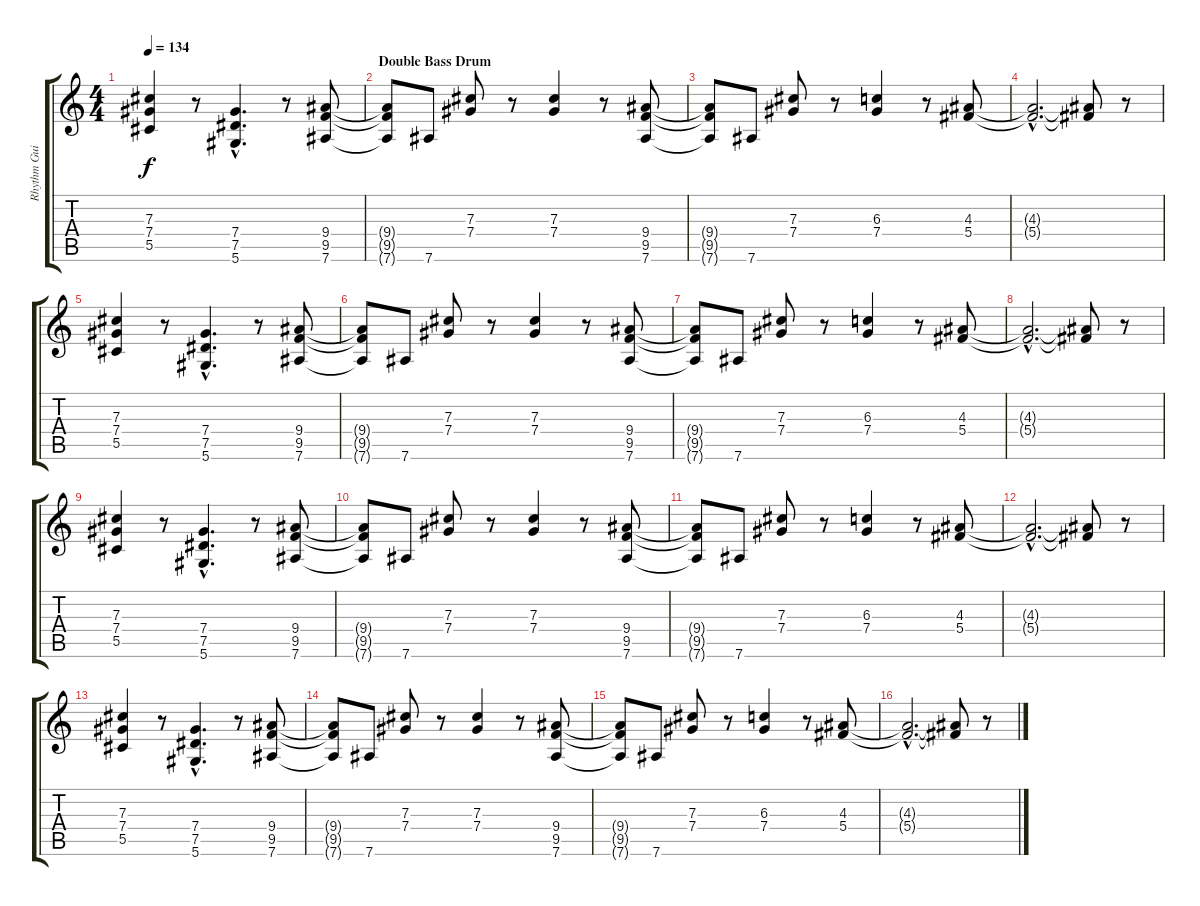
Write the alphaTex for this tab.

\track ("Rhythm Guitar" "Rhythm Gui") {instrument distortionguitar}
\staff {score tabs}
\tuning (Eb4 Bb3 Gb3 Db3 Ab2 Eb2) {hide}
\ts (4 4)
\tempo 134
\clef g2
\ks c
(7.3 7.4 5.5).4{dy f} r.8 (7.4{hac} 7.5{hac} 5.6{hac}).4{d} r.8 (9.4 9.5 7.6).8 |
\section ("" "Double Bass Drum")
(9.4{t} 9.5{t} 7.6{t}).8 7.6.8 (7.3 7.4).8 r.8 (7.3 7.4).4 r.8 (9.4 9.5 7.6).8 |
(9.4{t} 9.5{t} 7.6{t}).8 7.6.8 (7.3 7.4).8 r.8 (6.3 7.4).4 r.8 (4.3 5.4).8 |
(4.3{hac t} 5.4{hac t}).2{d} (4.3{t} 5.4{t}).8 r.8 |
(7.3 7.4 5.5).4 r.8 (7.4{hac} 7.5{hac} 5.6{hac}).4{d} r.8 (9.4 9.5 7.6).8 |
(9.4{t} 9.5{t} 7.6{t}).8 7.6.8 (7.3 7.4).8 r.8 (7.3 7.4).4 r.8 (9.4 9.5 7.6).8 |
(9.4{t} 9.5{t} 7.6{t}).8 7.6.8 (7.3 7.4).8 r.8 (6.3 7.4).4 r.8 (4.3 5.4).8 |
(4.3{hac t} 5.4{hac t}).2{d} (4.3{t} 5.4{t}).8 r.8 |
(7.3 7.4 5.5).4 r.8 (7.4{hac} 7.5{hac} 5.6{hac}).4{d} r.8 (9.4 9.5 7.6).8 |
(9.4{t} 9.5{t} 7.6{t}).8 7.6.8 (7.3 7.4).8 r.8 (7.3 7.4).4 r.8 (9.4 9.5 7.6).8 |
(9.4{t} 9.5{t} 7.6{t}).8 7.6.8 (7.3 7.4).8 r.8 (6.3 7.4).4 r.8 (4.3 5.4).8 |
(4.3{hac t} 5.4{hac t}).2{d} (4.3{t} 5.4{t}).8 r.8 |
(7.3 7.4 5.5).4 r.8 (7.4{hac} 7.5{hac} 5.6{hac}).4{d} r.8 (9.4 9.5 7.6).8 |
(9.4{t} 9.5{t} 7.6{t}).8 7.6.8 (7.3 7.4).8 r.8 (7.3 7.4).4 r.8 (9.4 9.5 7.6).8 |
(9.4{t} 9.5{t} 7.6{t}).8 7.6.8 (7.3 7.4).8 r.8 (6.3 7.4).4 r.8 (4.3 5.4).8 |
(4.3{hac t} 5.4{hac t}).2{d} (4.3{t} 5.4{t}).8 r.8
